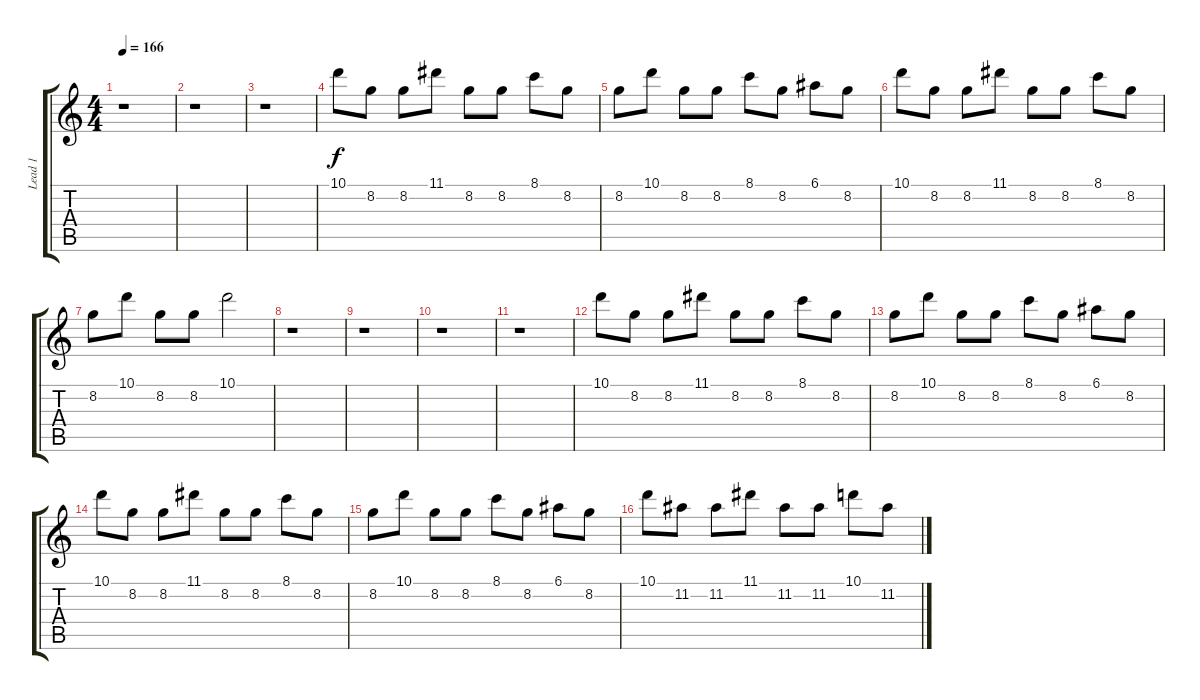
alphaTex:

\track ("Lead 1" "Lead 1") {instrument overdrivenguitar}
\staff {score tabs}
\tuning (E4 B3 G3 D3 A2 E2) {hide}
\ts (4 4)
\tempo 166
\clef g2
\ks c
r.1{dy f} |
r.1 |
r.1 |
\section ("" "")
10.1.8{volume 10} 8.2.8 8.2.8 11.1.8 8.2.8 8.2.8 8.1.8 8.2.8 |
8.2.8 10.1.8 8.2.8 8.2.8 8.1.8 8.2.8 6.1.8 8.2.8 |
10.1.8 8.2.8 8.2.8 11.1.8 8.2.8 8.2.8 8.1.8 8.2.8 |
8.2.8 10.1.8 8.2.8 8.2.8 10.1.2 |
r.1 |
r.1 |
r.1 |
r.1 |
\section ("" "")
10.1.8{volume 10} 8.2.8 8.2.8 11.1.8 8.2.8 8.2.8 8.1.8 8.2.8 |
8.2.8 10.1.8 8.2.8 8.2.8 8.1.8 8.2.8 6.1.8 8.2.8 |
10.1.8 8.2.8 8.2.8 11.1.8 8.2.8 8.2.8 8.1.8 8.2.8 |
8.2.8 10.1.8 8.2.8 8.2.8 8.1.8 8.2.8 6.1.8 8.2.8 |
10.1.8{volume 10} 11.2.8 11.2.8 11.1.8 11.2.8 11.2.8 10.1.8 11.2.8
